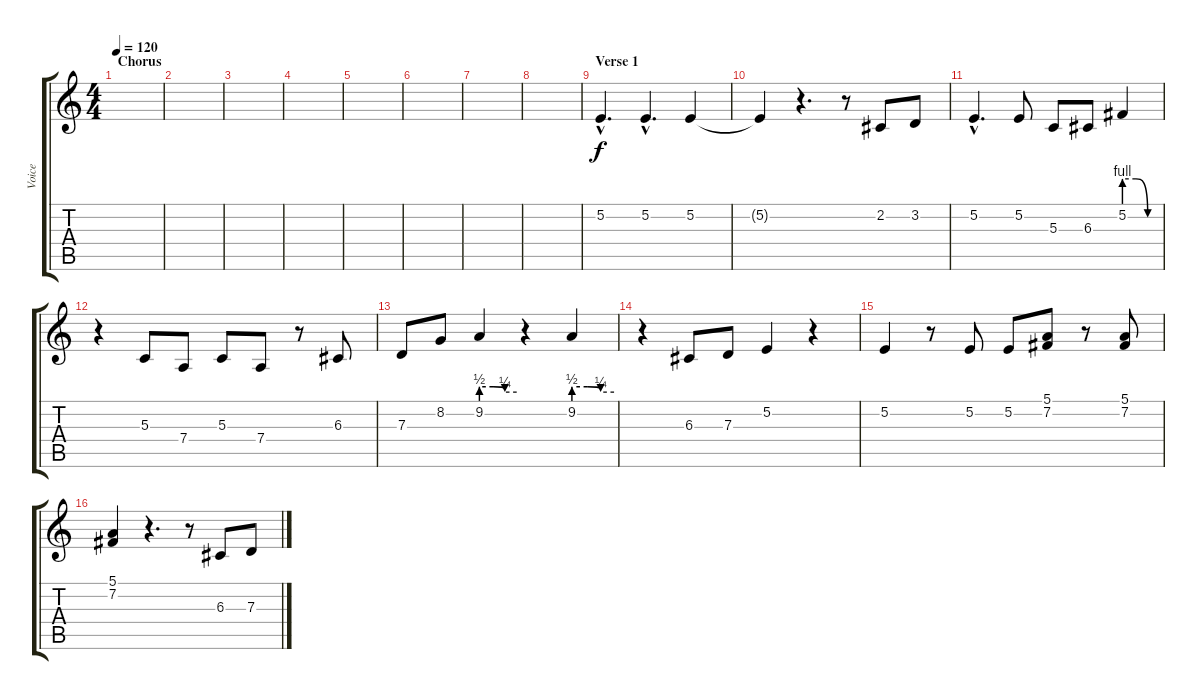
\track ("Voice" "Voice") {instrument lead2sawtooth}
\staff {score tabs}
\tuning (E4 B3 G3 D3 A2 E2) {hide}
\ts (4 4)
\section ("" "Chorus")
\tempo 120
\clef g2
\ks c
|
|
|
|
|
|
|
|
\section ("" "Verse 1")
5.2{hac}.4{d} 5.2{hac}.4{d} 5.2.4 |
5.2{t}.4 r.4{d} r.8 2.2.8 3.2.8 |
5.2{hac}.4{d} 5.2.8 5.3.8 6.3.8 5.2{be (custom 0 4 20 4 40 0 60 0)}.4 |
r.4 5.3.8 7.4.8 5.3.8 7.4.8 r.8 6.3.8 |
7.3.8 8.2.8 9.2{be (custom 0 2 20 2 40 1 60 1)}.4 r.4 9.2{be (custom 0 2 20 2 40 1 60 1)}.4 |
r.4 6.3.8 7.3.8 5.2.4 r.4 |
5.2.4 r.8 5.2.8 5.2.8 (5.1 7.2).8 r.8 (5.1 7.2).8 |
(5.1 7.2).4 r.4{d} r.8 6.3.8 7.3.8
